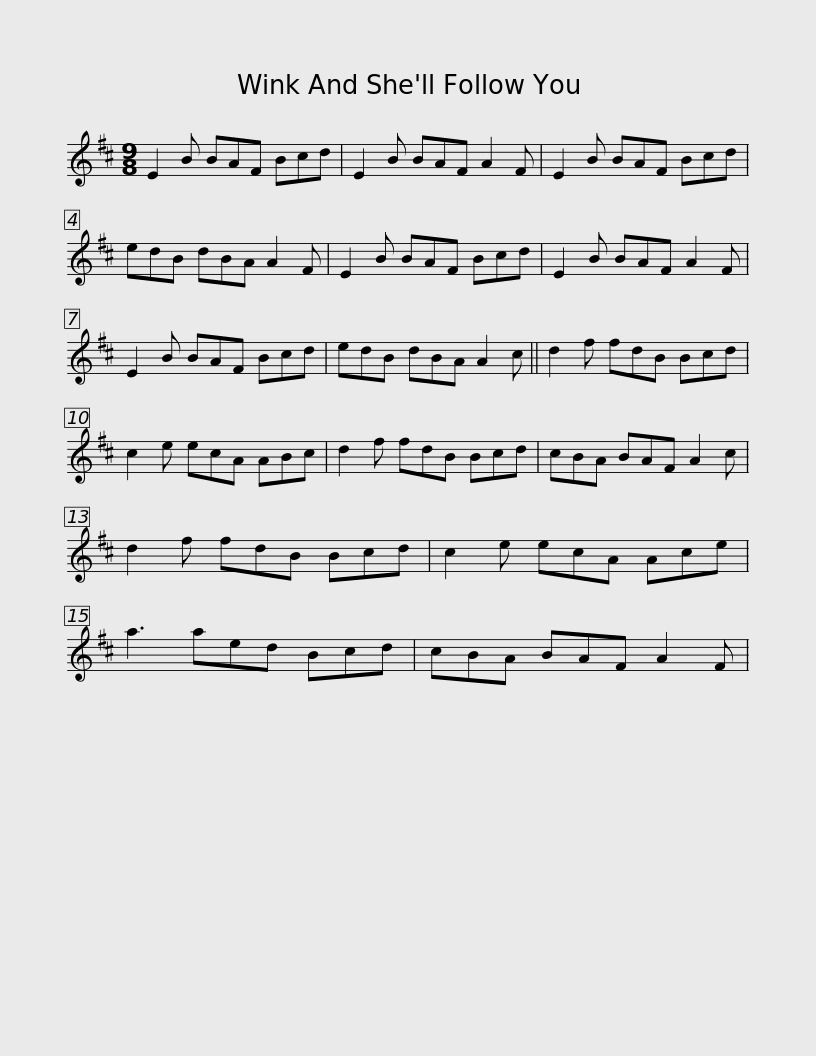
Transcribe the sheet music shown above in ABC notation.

X:1
L:1/8
M:9/8
I:linebreak $
K:D
V:1 treble
V:1
 E2 B BAF Bcd | E2 B BAF A2 F | E2 B BAF Bcd | edB dBA A2 F | E2 B BAF Bcd |$ %5
 E2 B BAF A2 F | E2 B BAF Bcd | edB dBA A2 c || d2 f fdB Bcd | c2 e ecA ABc |$ %10
 d2 f fdB Bcd | cBA BAF A2 c | d2 f fdB Bcd | c2 e ecA Ace | a3 aed Bcd |$ %15
 cBA BAF A2 F | %16
